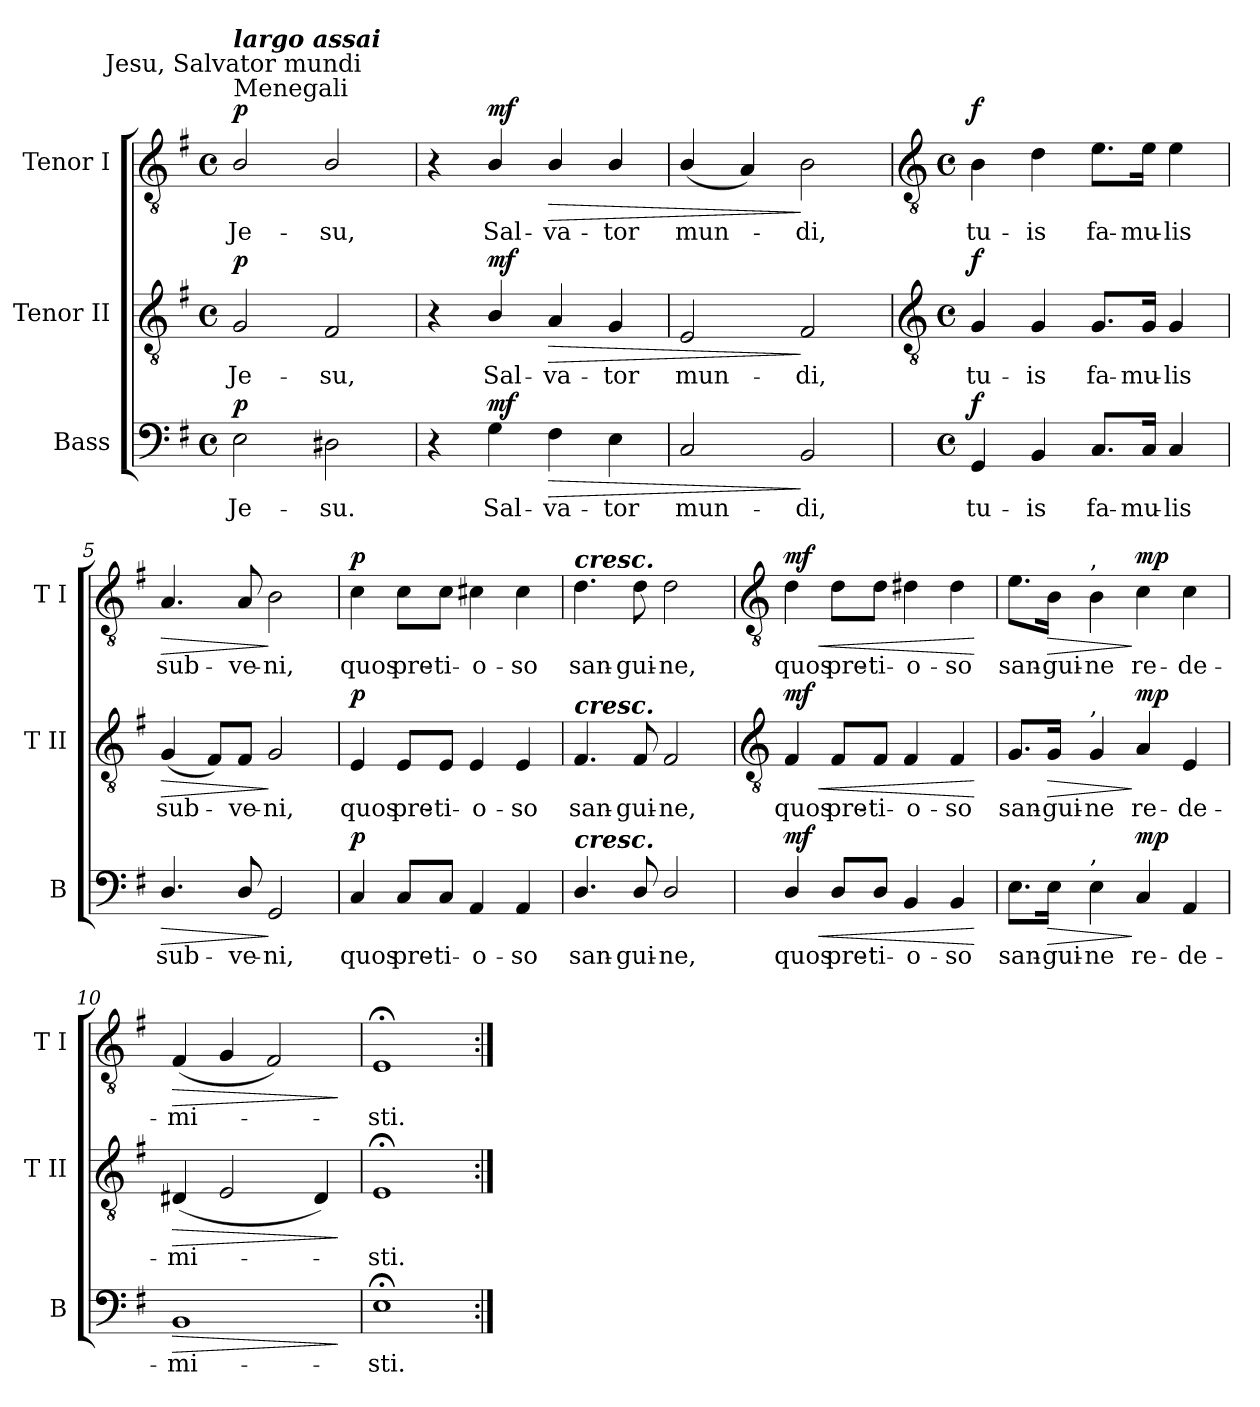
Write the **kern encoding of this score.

**kern	**text	**dynam	**kern	**text	**dynam	**kern	**text	**dynam
*part3	*part3	*part3	*part2	*part2	*part2	*part1	*part1	*part1
*staff3	*staff3	*staff3	*staff2	*staff2	*staff2	*staff1	*staff1	*staff1
*I"Bass	*	*	*I"Tenor II	*	*	*I"Tenor I	*	*
*I'B	*	*	*I'T II	*	*	*I'T I	*	*
*clefF4	*	*	*clefGv2	*	*	*clefGv2	*	*
*k[f#]	*	*	*k[f#]	*	*	*k[f#]	*	*
*G:	*	*	*G:	*	*	*G:	*	*
*M4/4	*	*	*M4/4	*	*	*M4/4	*	*
*met(c)	*	*	*met(c)	*	*	*met(c)	*	*
=1	=1	=1	=1	=1	=1	=1	=1	=1
!	!	!	!	!	!	!LO:TX:a:t=Menegali	!	!
!	!	!	!	!	!	!LO:TX:a:cj:t=Jesu, Salvator mundi	!	!
!	!	!	!	!	!	!LO:TX:a:Bi:t=largo assai	!	!
!	!LO:LY:b	!LO:DY:b	!	!LO:LY:b	!LO:DY:b	!	!LO:LY:b	!LO:DY:b
2E	Je-	p	2G	Je-	p	2B/	Je-	p
!	!LO:LY:b	!	!	!LO:LY:b	!	!	!LO:LY:b	!
2D#X	-su.	.	2F#	-su,	.	2B/	-su,	.
=2	=2	=2	=2	=2	=2	=2	=2	=2
4r	.	.	4r	.	.	4r	.	.
!	!LO:LY:b	!LO:DY:b	!	!LO:LY:b	!LO:DY:b	!	!LO:LY:b	!LO:DY:b
4G	Sal-	mf	4B/	Sal-	mf	4B/	Sal-	mf
!	!LO:LY:b	!LO:HP:b	!	!LO:LY:b	!LO:HP:b	!	!LO:LY:b	!LO:HP:b
4F#	-va-	>	4A	-va-	>	4B/	-va-	>
!	!LO:LY:b	!	!	!LO:LY:b	!	!	!LO:LY:b	!
4E	-tor	.	4G	-tor	.	4B/	-tor	.
=3	=3	=3	=3	=3	=3	=3	=3	=3
!	!LO:LY:b	!	!	!LO:LY:b	!	!	!LO:LY:b	!
2C	mun-	.	2E	mun-	.	(<4B/	mun-	.
.	.	.	.	.	.	4A)	.	.
!	!LO:LY:b	!	!	!LO:LY:b	!	!	!LO:LY:b	!
2BB	-di,	]	2F#	-di,	]	2B	di,	]
!!LO:LB:g=z
=4	=4	=4	=4	=4	=4	=4	=4	=4
*	*	*	*clefGv2	*	*	*clefGv2	*	*
*M4/4	*	*	*M4/4	*	*	*M4/4	*	*
*met(c)	*	*	*met(c)	*	*	*met(c)	*	*
!	!LO:LY:b	!LO:DY:b	!	!LO:LY:b	!LO:DY:b	!	!LO:LY:b	!LO:DY:b
4GG	tu-	f	4G	tu-	f	4B	tu-	f
!	!LO:LY:b	!	!	!LO:LY:b	!	!	!LO:LY:b	!
4BB	-is	.	4G	-is	.	4d	-is	.
!	!LO:LY:b	!	!	!LO:LY:b	!	!	!LO:LY:b	!
8.C/L	fa-	.	8.G/L	fa-	.	8.e\L	fa-	.
!	!LO:LY:b	!	!	!LO:LY:b	!	!	!LO:LY:b	!
16C/Jk	-mu-	.	16G/Jk	-mu-	.	16e\Jk	-mu-	.
!	!LO:LY:b	!	!	!LO:LY:b	!	!	!LO:LY:b	!
4C	-lis	.	4G	-lis	.	4e	-lis	.
=5	=5	=5	=5	=5	=5	=5	=5	=5
!	!LO:LY:b	!LO:HP:b	!	!LO:LY:b	!LO:HP:b	!	!LO:LY:b	!LO:HP:b
4.D/	sub-	>	(<4G	sub-	>	4.A	sub-	>
.	.	.	8F#/L)	.	.	.	.	.
!	!LO:LY:b	!	!	!LO:LY:b	!	!	!LO:LY:b	!
8D/	-ve-	.	8F#/J	ve-	.	8A	-ve-	.
!	!LO:LY:b	!	!	!LO:LY:b	!	!	!LO:LY:b	!
2GG	-ni,	]	2G	-ni,	]	2B	-ni,	]
=6	=6	=6	=6	=6	=6	=6	=6	=6
!	!LO:LY:b	!LO:DY:b	!	!LO:LY:b	!LO:DY:b	!	!LO:LY:b	!LO:DY:b
4C	quos	p	4E	quos	p	4c	quos	p
!	!LO:LY:b	!	!	!LO:LY:b	!	!	!LO:LY:b	!
8C/L	pre-	.	8E/L	pre-	.	8c\L	pre-	.
!	!LO:LY:b	!	!	!LO:LY:b	!	!	!LO:LY:b	!
8C/J	-ti-	.	8E/J	-ti-	.	8c\J	-ti-	.
!	!LO:LY:b	!	!	!LO:LY:b	!	!	!LO:LY:b	!
4AA	-o-	.	4E	-o-	.	4c#X	-o-	.
!	!LO:LY:b	!	!	!LO:LY:b	!	!	!LO:LY:b	!
4AA	-so	.	4E	-so	.	4c#	-so	.
=7	=7	=7	=7	=7	=7	=7	=7	=7
!	!	!	!	!	!	!LO:TX:a:Bi:t=cresc.	!	!
!	!	!	!LO:TX:a:Bi:t=cresc.	!	!	!	!	!
!LO:TX:a:Bi:t=cresc.	!	!	!	!	!	!	!	!
!	!LO:LY:b	!	!	!LO:LY:b	!	!	!LO:LY:b	!
4.D/	san-	.	4.F#	san-	.	4.d	san-	.
!	!LO:LY:b	!	!	!LO:LY:b	!	!	!LO:LY:b	!
8D/	-gui-	.	8F#	-gui-	.	8d	-gui-	.
!	!LO:LY:b	!	!	!LO:LY:b	!	!	!LO:LY:b	!
2D/	-ne,	.	2F#	-ne,	.	2d	-ne,	.
!!LO:LB:g=z
=8	=8	=8	=8	=8	=8	=8	=8	=8
*	*	*	*clefGv2	*	*	*clefGv2	*	*
!	!LO:LY:b	!LO:HP:b	!	!LO:LY:b	!LO:HP:b	!	!LO:LY:b	!LO:HP:b
!	!	!LO:DY:n=1:b	!	!	!LO:DY:n=1:b	!	!	!LO:DY:n=1:b
4D/	quos	< mf	4F#	quos	< mf	4d	quos	< mf
!	!LO:LY:b	!	!	!LO:LY:b	!	!	!LO:LY:b	!
8D/L	pre-	.	8F#/L	pre-	.	8d\L	pre-	.
!	!LO:LY:b	!	!	!LO:LY:b	!	!	!LO:LY:b	!
8D/J	-ti-	.	8F#/J	-ti-	.	8d\J	-ti-	.
!	!LO:LY:b	!	!	!LO:LY:b	!	!	!LO:LY:b	!
4BB	-o-	.	4F#	-o-	.	4d#X	-o-	.
!	!LO:LY:b	!	!	!LO:LY:b	!	!	!LO:LY:b	!
4BB	-so	.	4F#	-so	.	4d#	-so	.
.	.	[	.	.	[	.	.	[
=9	=9	=9	=9	=9	=9	=9	=9	=9
!	!LO:LY:b	!	!	!LO:LY:b	!	!	!LO:LY:b	!
8.E\L	san-	.	8.G/L	san-	.	8.e\L	san-	.
!	!LO:LY:b	!LO:HP:b	!	!LO:LY:b	!LO:HP:b	!	!LO:LY:b	!LO:HP:b
16E\Jk	-gui-	>	16G/Jk	-gui-	>	16B\Jk	-gui-	>
!	!	!	!	!	!	!LO:TX:a:t=,	!	!
!	!	!	!LO:TX:a:t=,	!	!	!	!	!
!LO:TX:a:t=,	!	!	!	!	!	!	!	!
!	!LO:LY:b	!	!	!LO:LY:b	!	!	!LO:LY:b	!
4E	-ne	.	4G	-ne	.	4B	-ne	.
!	!LO:LY:b	!LO:DY:n=1:b	!	!LO:LY:b	!LO:DY:n=1:b	!	!LO:LY:b	!LO:DY:n=1:b
4C	re-	] mp	4A	re-	] mp	4c	re-	] mp
!	!LO:LY:b	!	!	!LO:LY:b	!	!	!LO:LY:b	!
4AA	-de-	.	4E	-de-	.	4c	-de-	.
=10	=10	=10	=10	=10	=10	=10	=10	=10
!	!LO:LY:b	!LO:HP:b	!	!LO:LY:b	!LO:HP:b	!	!LO:LY:b	!LO:HP:b
1BB	-mi-	>	(<4D#X	-mi-	>	(<4F#	-mi-	>
.	.	.	2E	.	.	4G	.	.
.	.	.	.	.	.	2F#)	.	.
.	.	.	4D#)	.	.	.	.	.
.	.	]	.	.	]	.	.	]
=11	=11	=11	=11	=11	=11	=11	=11	=11
!	!LO:LY:b	!	!	!LO:LY:b	!	!	!LO:LY:b	!
1E;<	-sti.	.	1E;<	sti.	.	1E;<	sti.	.
=:|!	=:|!	=:|!	=:|!	=:|!	=:|!	=:|!	=:|!	=:|!
*-	*-	*-	*-	*-	*-	*-	*-	*-
